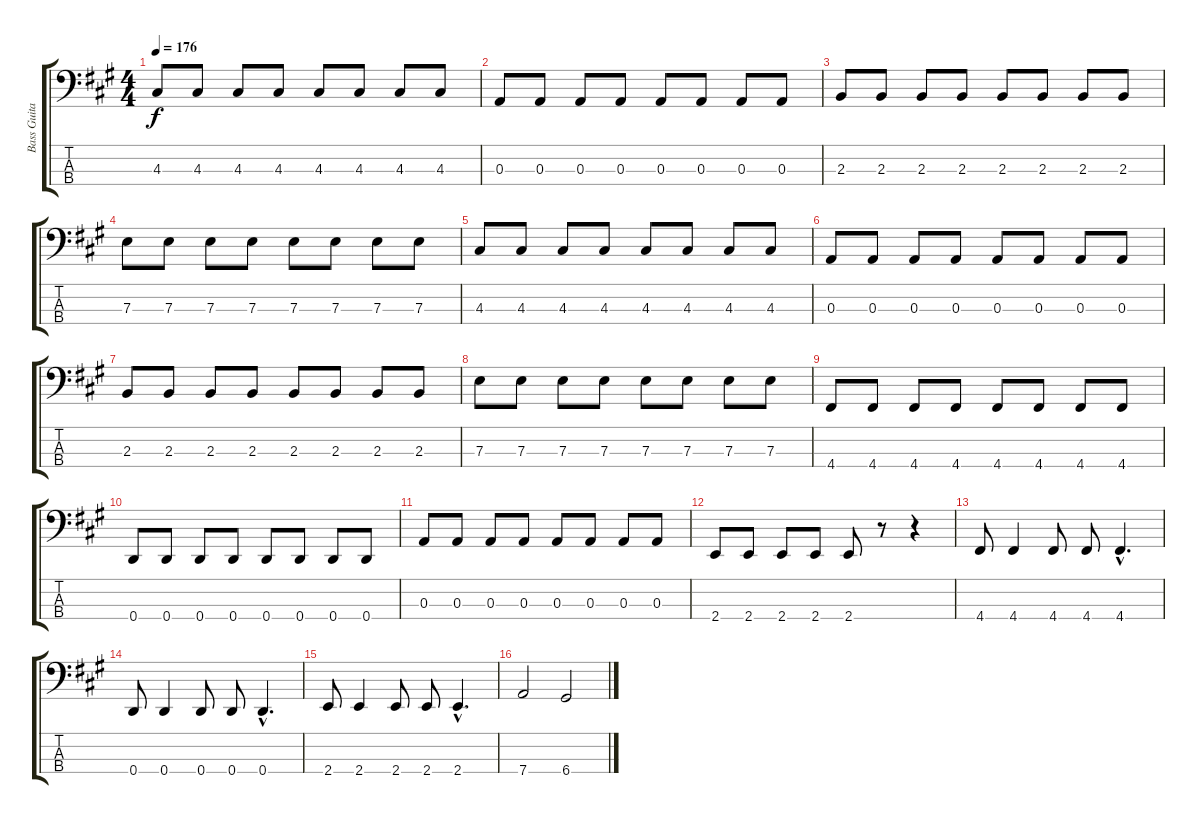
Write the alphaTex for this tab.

\track ("Bass Guitar" "Bass Guita") {instrument electricbassfinger}
\staff {score tabs}
\tuning (G2 D2 A1 D1) {hide}
\ts (4 4)
\tempo 176
\clef f4
\ks a
4.3.8{dy f} 4.3.8 4.3.8 4.3.8 4.3.8 4.3.8 4.3.8 4.3.8 |
0.3.8 0.3.8 0.3.8 0.3.8 0.3.8 0.3.8 0.3.8 0.3.8 |
2.3.8 2.3.8 2.3.8 2.3.8 2.3.8 2.3.8 2.3.8 2.3.8 |
7.3.8 7.3.8 7.3.8 7.3.8 7.3.8 7.3.8 7.3.8 7.3.8 |
4.3.8 4.3.8 4.3.8 4.3.8 4.3.8 4.3.8 4.3.8 4.3.8 |
0.3.8 0.3.8 0.3.8 0.3.8 0.3.8 0.3.8 0.3.8 0.3.8 |
2.3.8 2.3.8 2.3.8 2.3.8 2.3.8 2.3.8 2.3.8 2.3.8 |
7.3.8 7.3.8 7.3.8 7.3.8 7.3.8 7.3.8 7.3.8 7.3.8 |
4.4.8 4.4.8 4.4.8 4.4.8 4.4.8 4.4.8 4.4.8 4.4.8 |
0.4.8 0.4.8 0.4.8 0.4.8 0.4.8 0.4.8 0.4.8 0.4.8 |
0.3.8 0.3.8 0.3.8 0.3.8 0.3.8 0.3.8 0.3.8 0.3.8 |
2.4.8 2.4.8 2.4.8 2.4.8 2.4.8 r.8 r.4 |
4.4.8 4.4.4 4.4.8 4.4.8 4.4{hac}.4{d} |
0.4.8 0.4.4 0.4.8 0.4.8 0.4{hac}.4{d} |
2.4.8 2.4.4 2.4.8 2.4.8 2.4{hac}.4{d} |
7.4.2 6.4.2
